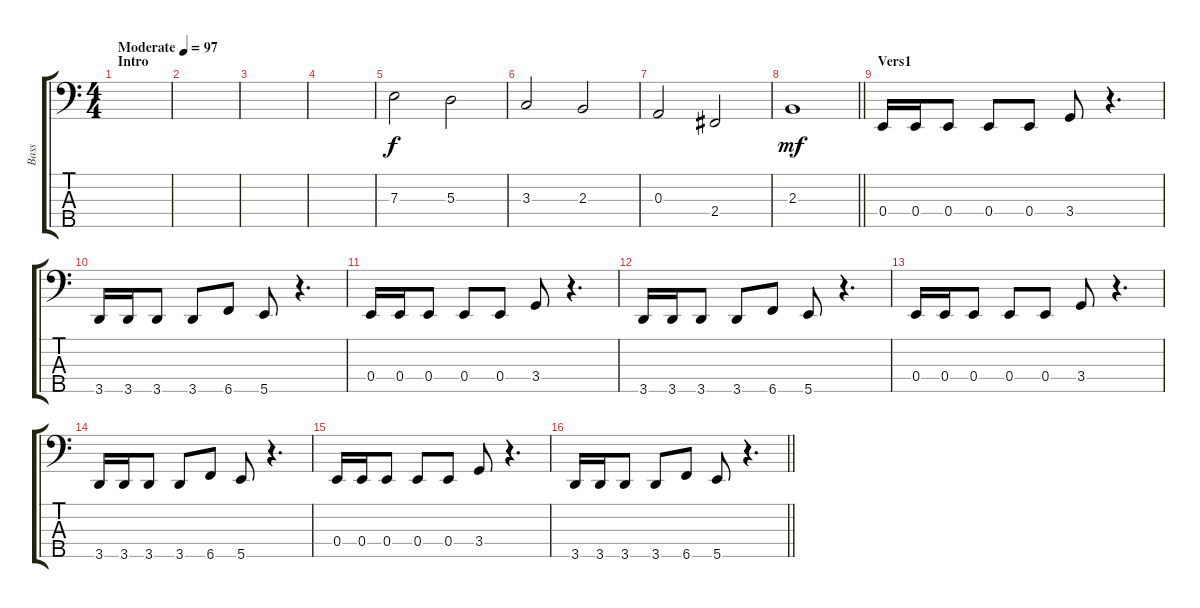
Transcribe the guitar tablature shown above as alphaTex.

\track ("Bass" "Bass") {instrument electricbassfinger}
\staff {score tabs}
\tuning (G2 D2 A1 E1 B0) {hide}
\ts (4 4)
\section ("" "Intro")
\tempo (97 "Moderate")
\clef f4
\ks c
|
|
|
|
7.3.2 5.3.2 |
3.3.2 2.3.2 |
0.3.2 2.4.2 |
\barLineRight lightlight
2.3.1{dy mf} |
\section ("" "Vers1")
0.4.16 0.4.16 0.4.8 0.4.8 0.4.8 3.4.8 r.4{d} |
3.5.16 3.5.16 3.5.8 3.5.8 6.5.8 5.5.8 r.4{d} |
0.4.16 0.4.16 0.4.8 0.4.8 0.4.8 3.4.8 r.4{d} |
3.5.16 3.5.16 3.5.8 3.5.8 6.5.8 5.5.8 r.4{d} |
0.4.16 0.4.16 0.4.8 0.4.8 0.4.8 3.4.8 r.4{d} |
3.5.16 3.5.16 3.5.8 3.5.8 6.5.8 5.5.8 r.4{d} |
0.4.16 0.4.16 0.4.8 0.4.8 0.4.8 3.4.8 r.4{d} |
\barLineRight lightlight
3.5.16 3.5.16 3.5.8 3.5.8 6.5.8 5.5.8 r.4{d}
